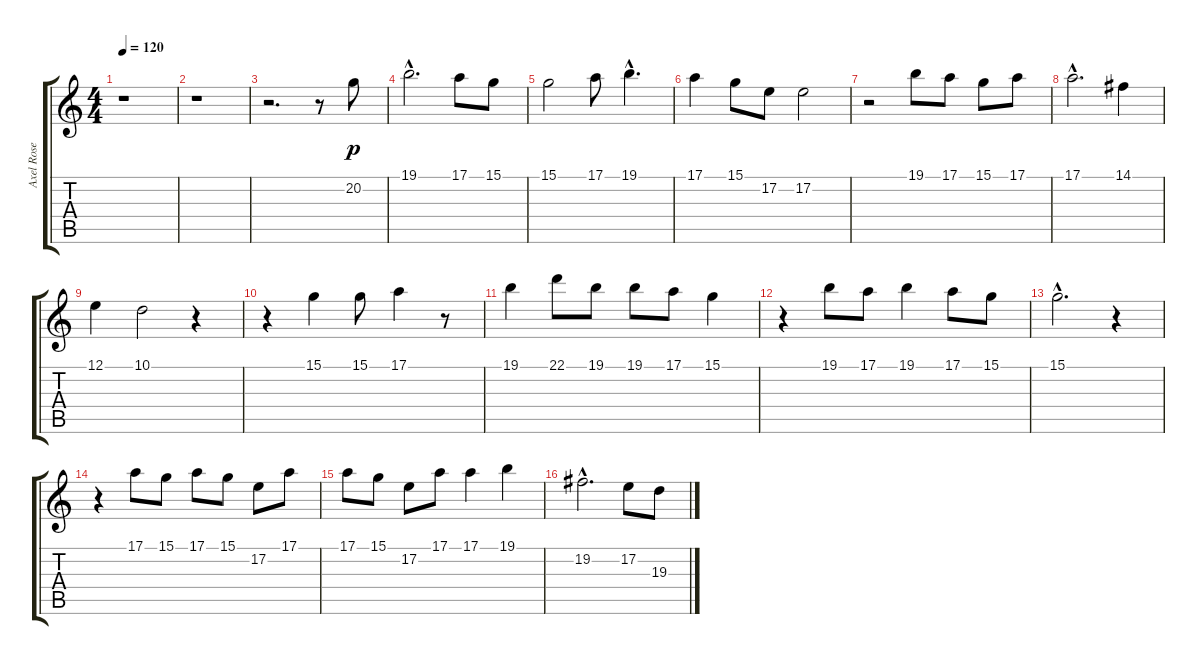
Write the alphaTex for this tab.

\track ("Axel Rose" "Axel Rose") {instrument whistle}
\staff {score tabs}
\tuning (E4 B3 G3 D3 A2 E2) {hide}
\ts (4 4)
\tempo 120
\clef g2
\ks c
r.1{dy p instrument whistle} |
r.1 |
r.2{d} r.8 20.2.8 |
19.1{hac}.2{d} 17.1.8 15.1.8 |
15.1.2 17.1.8 19.1{hac}.4{d} |
17.1.4 15.1.8 17.2.8 17.2.2 |
r.2 19.1.8 17.1.8 15.1.8 17.1.8 |
17.1{hac}.2{d} 14.1.4 |
12.1.4 10.1.2 r.4 |
r.4 15.1.4 15.1.8 17.1.4 r.8 |
19.1.4 22.1.8 19.1.8 19.1.8 17.1.8 15.1.4 |
r.4 19.1.8 17.1.8 19.1.4 17.1.8 15.1.8 |
15.1{hac}.2{d} r.4 |
r.4 17.1.8 15.1.8 17.1.8 15.1.8 17.2.8 17.1.8 |
17.1.8 15.1.8 17.2.8 17.1.8 17.1.4 19.1.4 |
19.2{hac}.2{d} 17.2.8 19.3.8
